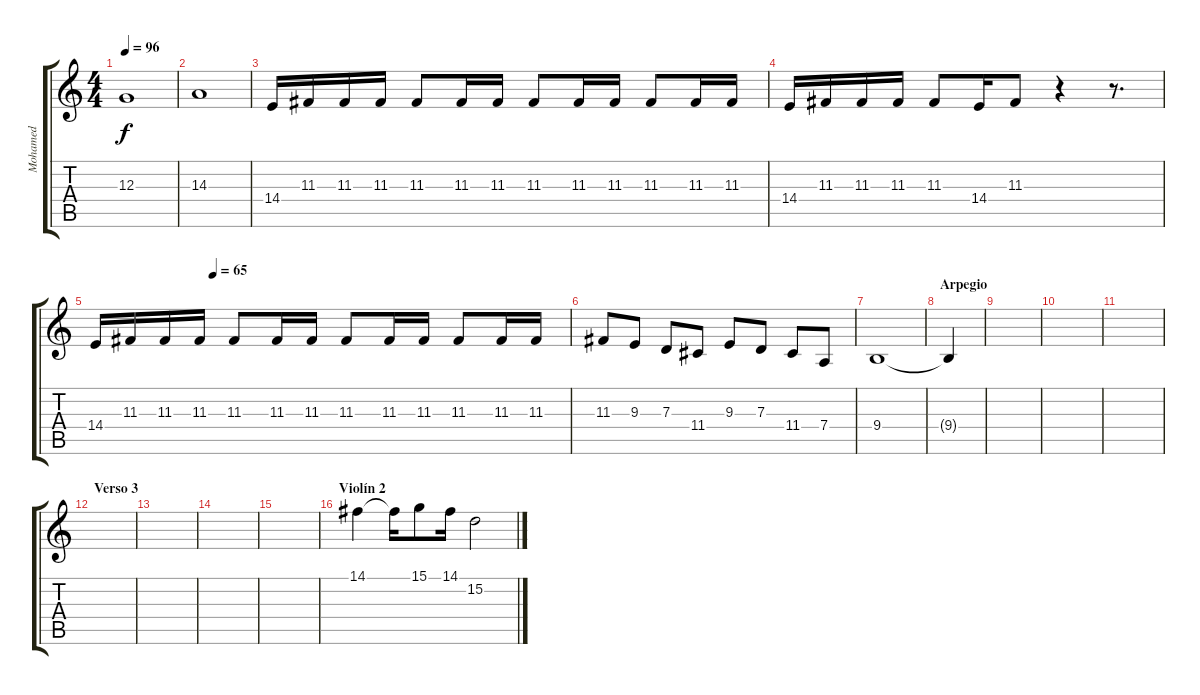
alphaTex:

\track ("Mohamed" "Mohamed") {instrument violin}
\staff {score tabs}
\tuning (E4 B3 G3 D3 A2 E2) {hide}
\ts (4 4)
\tempo 96
\clef g2
\ks c
12.3.1{dy f} |
14.3.1 |
14.4.16 11.3.16 11.3.16 11.3.16 11.3.8 11.3.16 11.3.16 11.3.8 11.3.16 11.3.16 11.3.8 11.3.16 11.3.16 |
14.4.16 11.3.16 11.3.16 11.3.16 11.3.8 14.4.16 11.3.8 r.4 r.8{d} |
\tempo (65 0.25)
14.4.16 11.3.16 11.3.16 11.3.16 11.3.8 11.3.16 11.3.16 11.3.8 11.3.16 11.3.16 11.3.8 11.3.16 11.3.16 |
11.3.8 9.3.8 7.3.8 11.4.8 9.3.8 7.3.8 11.4.8 7.4.8 |
9.4.1{volume 1} |
\section ("" "Arpegio")
9.4{t}.4 |
|
|
|
\section ("" "Verso 3")
|
|
|
|
\section ("" "Violín 2")
14.1.4{volume 13} 14.1{t}.16 15.1.8 14.1.16 15.2.2
